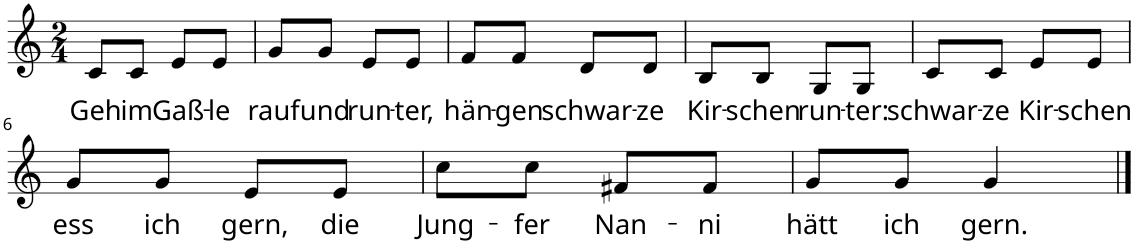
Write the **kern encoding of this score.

**kern	**text
*part1	*part1
*staff1	*staff1
*I"Piano	*
*I'Pno.	*
*clefG2	*
*k[]	*
*M2/4	*
=1	=1
!	!LO:LY:b
8c/L	Geh
!	!LO:LY:b
8c/J	im
!	!LO:LY:b
8e/L	Gaß-
!	!LO:LY:b
8e/J	-le
=2	=2
!	!LO:LY:b
8g/L	rauf
!	!LO:LY:b
8g/J	und
!	!LO:LY:b
8e/L	run-
!	!LO:LY:b
8e/J	-ter,
=3	=3
!	!LO:LY:b
8f/L	hän-
!	!LO:LY:b
8f/J	-gen
!	!LO:LY:b
8d/L	schwar-
!	!LO:LY:b
8d/J	-ze
=4	=4
!	!LO:LY:b
8B/L	Kir-
!	!LO:LY:b
8B/J	-schen
!	!LO:LY:b
8G/L	run-
!	!LO:LY:b
8G/J	-ter:
=5	=5
!	!LO:LY:b
8c/L	schwar-
!	!LO:LY:b
8c/J	-ze
!	!LO:LY:b
8e/L	Kir-
!	!LO:LY:b
8e/J	-schen
!!LO:LB:g=z
=6	=6
!	!LO:LY:b
8g/L	ess
!	!LO:LY:b
8g/J	ich
!	!LO:LY:b
8e/L	gern,
!	!LO:LY:b
8e/J	die
=7	=7
!	!LO:LY:b
8cc\L	Jung-
!	!LO:LY:b
8cc\J	-fer
!	!LO:LY:b
8f#X/L	Nan-
!	!LO:LY:b
8f#/J	-ni
=8	=8
!	!LO:LY:b
8g/L	hätt
!	!LO:LY:b
8g/J	ich
!	!LO:LY:b
4g/	gern.
==	==
*-	*-
